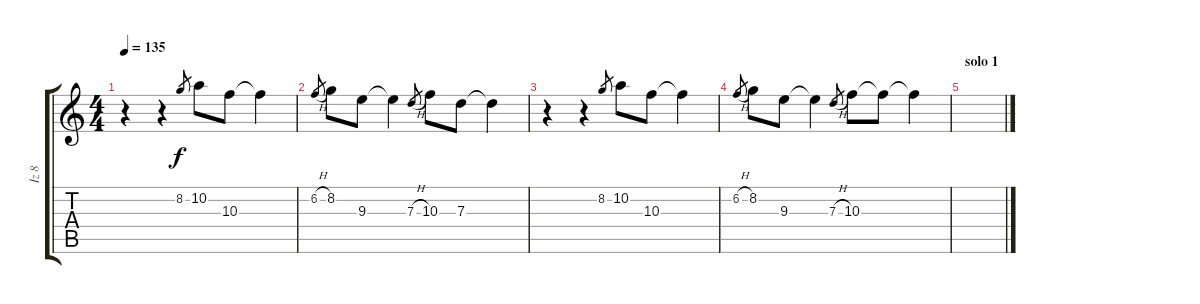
\track ("İz 8" "İz 8") {instrument electricguitarclean}
\staff {score tabs}
\tuning (E4 B3 G3 D3 A2 E2) {hide}
\ts (4 4)
\tempo 135
\clef g2
\ks c
r.4{dy f} r.4 8.2.8{gr} 10.2.8 10.3.8 10.3{t}.4 |
6.2{h}.8{gr} 8.2.8 9.3.8 9.3{t}.4 7.3{h}.8{gr} 10.3.8 7.3.8 7.3{t}.4 |
r.4 r.4 8.2.8{gr} 10.2.8 10.3.8 10.3{t}.4 |
6.2{h}.8{gr} 8.2.8 9.3.8 9.3{t}.4 7.3{h}.8{gr} 10.3.8 10.3{t}.8 10.3{t}.4 |
\section ("" "solo 1")
